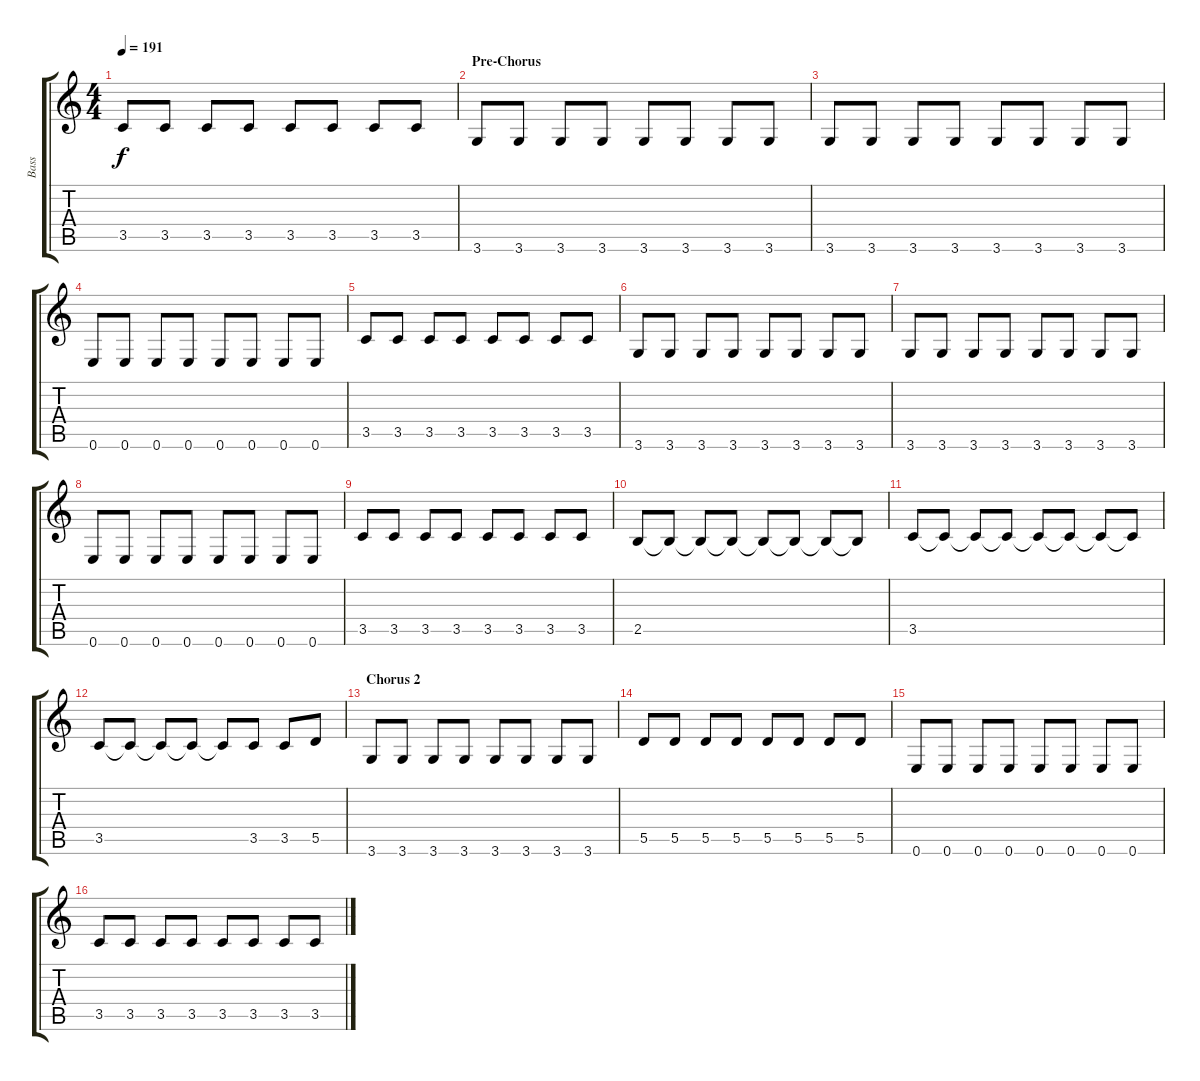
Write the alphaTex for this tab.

\track ("Bass" "Bass") {instrument electricbasspick}
\staff {score tabs}
\tuning (E4 B3 G3 D3 A2 E2) {hide}
\ts (4 4)
\tempo 191
\clef g2
\ks c
3.5.8{dy f} 3.5.8 3.5.8 3.5.8 3.5.8 3.5.8 3.5.8 3.5.8 |
\section ("" "Pre-Chorus")
3.6.8 3.6.8 3.6.8 3.6.8 3.6.8 3.6.8 3.6.8 3.6.8 |
3.6.8 3.6.8 3.6.8 3.6.8 3.6.8 3.6.8 3.6.8 3.6.8 |
0.6.8 0.6.8 0.6.8 0.6.8 0.6.8 0.6.8 0.6.8 0.6.8 |
3.5.8 3.5.8 3.5.8 3.5.8 3.5.8 3.5.8 3.5.8 3.5.8 |
3.6.8 3.6.8 3.6.8 3.6.8 3.6.8 3.6.8 3.6.8 3.6.8 |
3.6.8 3.6.8 3.6.8 3.6.8 3.6.8 3.6.8 3.6.8 3.6.8 |
0.6.8 0.6.8 0.6.8 0.6.8 0.6.8 0.6.8 0.6.8 0.6.8 |
3.5.8 3.5.8 3.5.8 3.5.8 3.5.8 3.5.8 3.5.8 3.5.8 |
2.5.8 2.5{t}.8 2.5{t}.8 2.5{t}.8 2.5{t}.8 2.5{t}.8 2.5{t}.8 2.5{t}.8 |
3.5.8 3.5{t}.8 3.5{t}.8 3.5{t}.8 3.5{t}.8 3.5{t}.8 3.5{t}.8 3.5{t}.8 |
3.5.8 3.5{t}.8 3.5{t}.8 3.5{t}.8 3.5{t}.8 3.5.8 3.5.8 5.5.8 |
\section ("" "Chorus 2")
3.6.8 3.6.8 3.6.8 3.6.8 3.6.8 3.6.8 3.6.8 3.6.8 |
5.5.8 5.5.8 5.5.8 5.5.8 5.5.8 5.5.8 5.5.8 5.5.8 |
0.6.8 0.6.8 0.6.8 0.6.8 0.6.8 0.6.8 0.6.8 0.6.8 |
3.5.8 3.5.8 3.5.8 3.5.8 3.5.8 3.5.8 3.5.8 3.5.8
